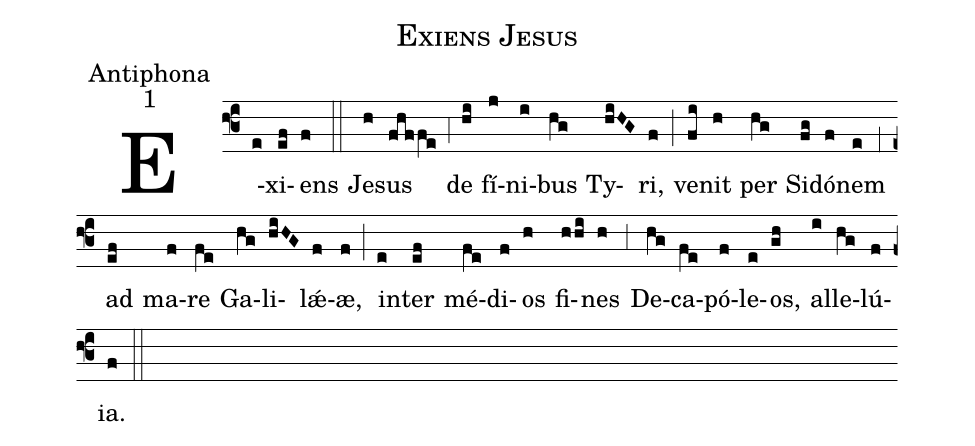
name:Exiens Jesus;
office-part:Antiphona;
mode:1;
%%
(f3) E(e)xi(ef)ens(f) (::)
Je(h)sus(fhffe) (,4) de(hi) fí(j)ni(i)bus(hg) Ty(hiHG)ri,(f) (;) ve(fi)nit(h) per(hg) Si(fg)dó(f)nem(e) (,1) ad(ef) ma(f)re(fe) Ga(hg)li(hiHG)l{<sp>'ae</sp>}(f)æ,(f) (;) in(e)ter(ef) mé(fe)di(f)os(h) fi(hhi)nes(h) (,3) De(hg)ca(fe)pó(f)le(e)os,(gh) al(i)le(hg)lú(f)ia.(f) (::)
